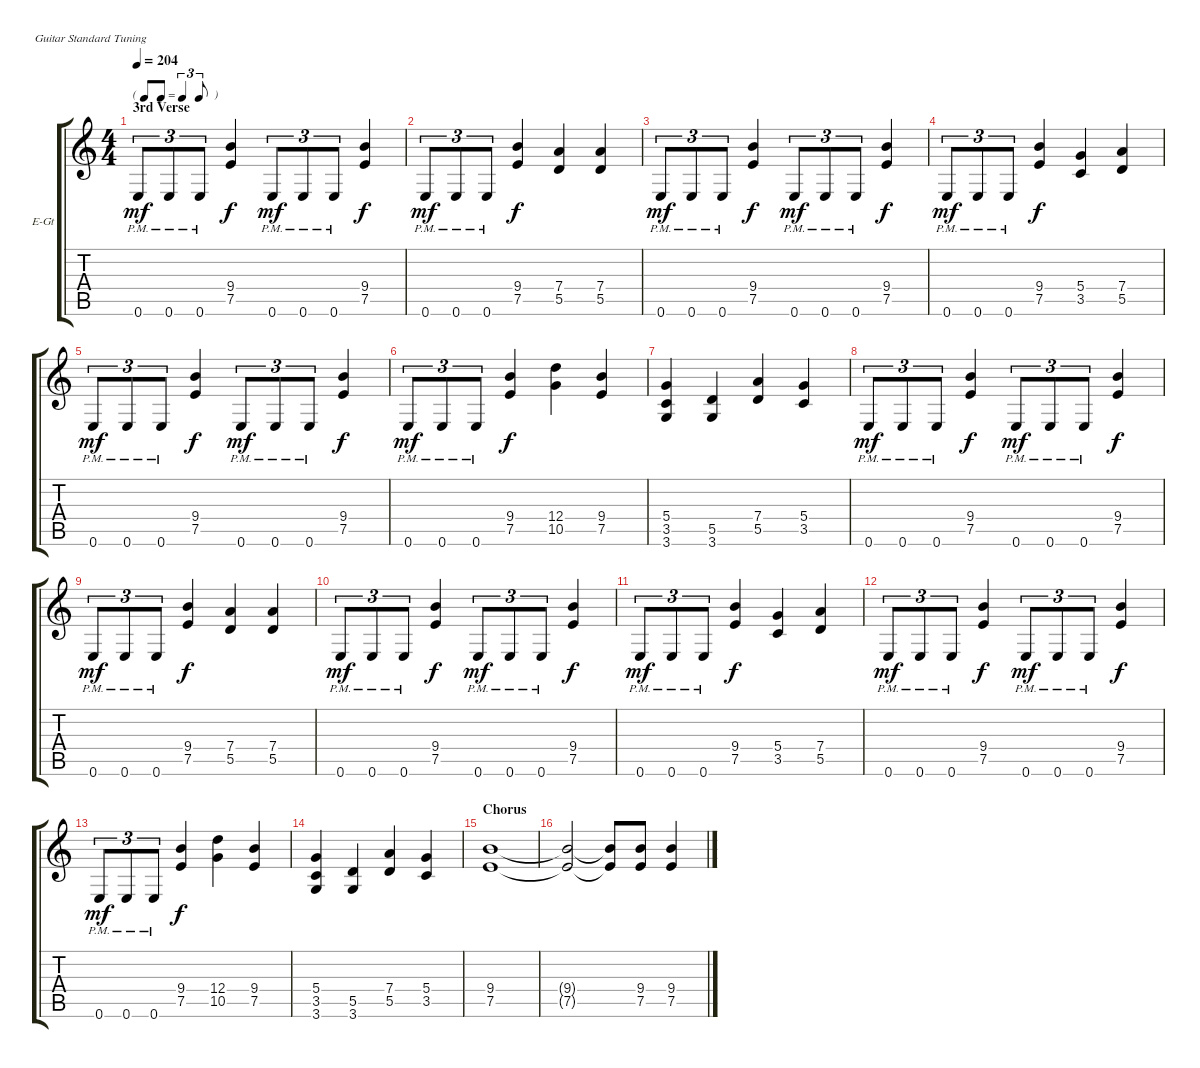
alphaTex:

\bracketExtendMode groupsimilarinstruments
\firstSystemTrackNameOrientation horizontal
\otherSystemsTrackNameOrientation horizontal
\track ("Gtr I Rhytm" "E-Gt") {instrument overdrivenguitar}
\staff {score tabs}
\tuning (E4 B3 G3 D3 A2 E2)
\ts (4 4)
\tf triplet8th
\section ("" "3rd Verse")
\tempo 204
\clef g2
\ks c
0.6{pm}.8{tu (3 2) dy mf} 0.6{pm}.8{tu (3 2)} 0.6{pm}.8{tu (3 2)} (9.4 7.5).4{dy f} 0.6{pm}.8{tu (3 2) dy mf} 0.6{pm}.8{tu (3 2)} 0.6{pm}.8{tu (3 2)} (9.4 7.5).4{dy f} |
0.6{pm}.8{tu (3 2) dy mf} 0.6{pm}.8{tu (3 2)} 0.6{pm}.8{tu (3 2)} (9.4 7.5).4{dy f} (7.4 5.5).4 (7.4 5.5).4 |
0.6{pm}.8{tu (3 2) dy mf} 0.6{pm}.8{tu (3 2)} 0.6{pm}.8{tu (3 2)} (9.4 7.5).4{dy f} 0.6{pm}.8{tu (3 2) dy mf} 0.6{pm}.8{tu (3 2)} 0.6{pm}.8{tu (3 2)} (9.4 7.5).4{dy f} |
0.6{pm}.8{tu (3 2) dy mf} 0.6{pm}.8{tu (3 2)} 0.6{pm}.8{tu (3 2)} (9.4 7.5).4{dy f} (5.4 3.5).4 (7.4 5.5).4 |
0.6{pm}.8{tu (3 2) dy mf} 0.6{pm}.8{tu (3 2)} 0.6{pm}.8{tu (3 2)} (9.4 7.5).4{dy f} 0.6{pm}.8{tu (3 2) dy mf} 0.6{pm}.8{tu (3 2)} 0.6{pm}.8{tu (3 2)} (9.4 7.5).4{dy f} |
0.6{pm}.8{tu (3 2) dy mf} 0.6{pm}.8{tu (3 2)} 0.6{pm}.8{tu (3 2)} (9.4 7.5).4{dy f} (12.4 10.5).4 (9.4 7.5).4 |
(5.4 3.5 3.6).4 (5.5 3.6).4 (7.4 5.5).4 (5.4 3.5).4 |
0.6{pm}.8{tu (3 2) dy mf} 0.6{pm}.8{tu (3 2)} 0.6{pm}.8{tu (3 2)} (9.4 7.5).4{dy f} 0.6{pm}.8{tu (3 2) dy mf} 0.6{pm}.8{tu (3 2)} 0.6{pm}.8{tu (3 2)} (9.4 7.5).4{dy f} |
0.6{pm}.8{tu (3 2) dy mf} 0.6{pm}.8{tu (3 2)} 0.6{pm}.8{tu (3 2)} (9.4 7.5).4{dy f} (7.4 5.5).4 (7.4 5.5).4 |
0.6{pm}.8{tu (3 2) dy mf} 0.6{pm}.8{tu (3 2)} 0.6{pm}.8{tu (3 2)} (9.4 7.5).4{dy f} 0.6{pm}.8{tu (3 2) dy mf} 0.6{pm}.8{tu (3 2)} 0.6{pm}.8{tu (3 2)} (9.4 7.5).4{dy f} |
0.6{pm}.8{tu (3 2) dy mf} 0.6{pm}.8{tu (3 2)} 0.6{pm}.8{tu (3 2)} (9.4 7.5).4{dy f} (5.4 3.5).4 (7.4 5.5).4 |
0.6{pm}.8{tu (3 2) dy mf} 0.6{pm}.8{tu (3 2)} 0.6{pm}.8{tu (3 2)} (9.4 7.5).4{dy f} 0.6{pm}.8{tu (3 2) dy mf} 0.6{pm}.8{tu (3 2)} 0.6{pm}.8{tu (3 2)} (9.4 7.5).4{dy f} |
0.6{pm}.8{tu (3 2) dy mf} 0.6{pm}.8{tu (3 2)} 0.6{pm}.8{tu (3 2)} (9.4 7.5).4{dy f} (12.4 10.5).4 (9.4 7.5).4 |
(5.4 3.5 3.6).4 (5.5 3.6).4 (7.4 5.5).4 (5.4 3.5).4 |
\section ("" "Chorus")
(9.4 7.5).1 |
(9.4{t} 7.5{t}).2 (9.4{t} 7.5{t}).8 (9.4 7.5).8 (9.4 7.5).4
